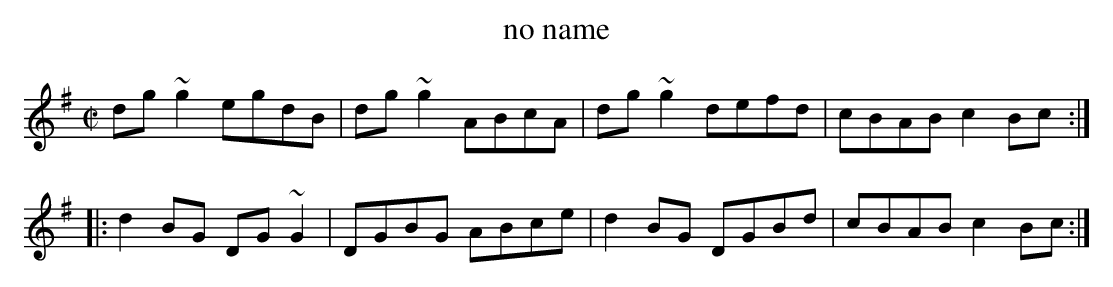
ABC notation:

X:1
T:no name
M:C|
K:G
dg~g2 egdB|dg~g2 ABcA|dg~g2 defd|cBAB c2Bc:|
|:d2BG DG~G2|DGBG ABce|d2BG DGBd|cBAB c2Bc:|
